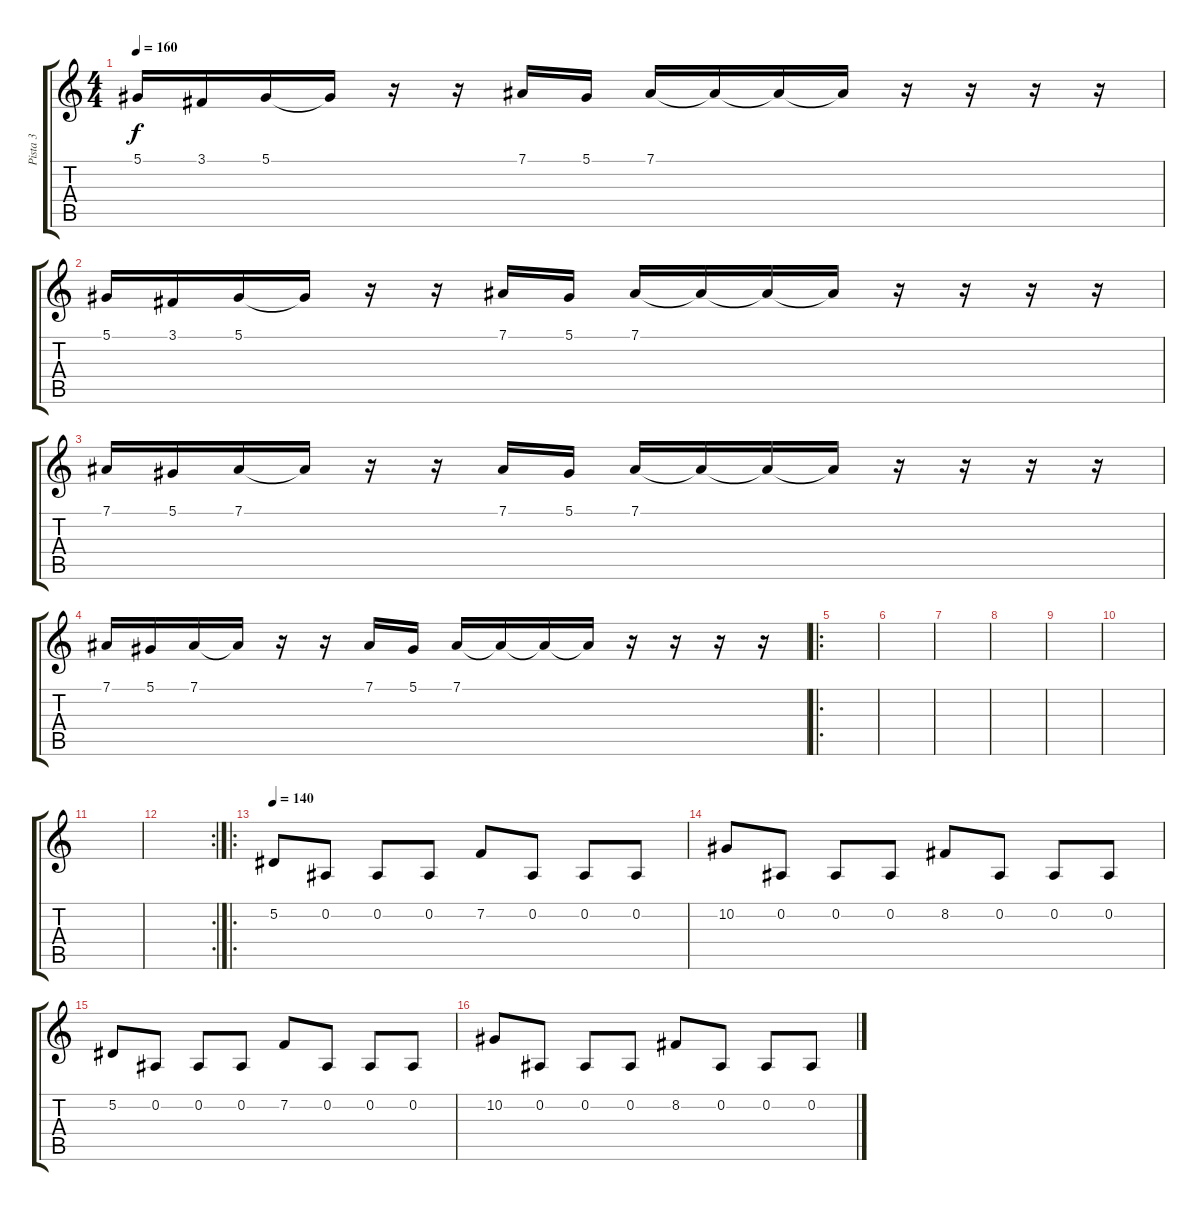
\track ("Pista 3" "Pista 3") {instrument stringensemble1}
\staff {score tabs}
\tuning (Eb4 Bb3 Gb3 Db3 Ab2 Eb2) {hide}
\ts (4 4)
\tempo 160
\clef g2
\ks c
5.1.16{dy f} 3.1.16 5.1.16 5.1{t}.16 r.16 r.16 7.1.16 5.1.16 7.1.16 7.1{t}.16 7.1{t}.16 7.1{t}.16 r.16 r.16 r.16 r.16 |
5.1.16 3.1.16 5.1.16 5.1{t}.16 r.16 r.16 7.1.16 5.1.16 7.1.16 7.1{t}.16 7.1{t}.16 7.1{t}.16 r.16 r.16 r.16 r.16 |
7.1.16 5.1.16 7.1.16 7.1{t}.16 r.16 r.16 7.1.16 5.1.16 7.1.16 7.1{t}.16 7.1{t}.16 7.1{t}.16 r.16 r.16 r.16 r.16 |
7.1.16 5.1.16 7.1.16 7.1{t}.16 r.16 r.16 7.1.16 5.1.16 7.1.16 7.1{t}.16 7.1{t}.16 7.1{t}.16 r.16 r.16 r.16 r.16 |
\ro
|
|
|
|
|
|
|
\rc 2
|
\ro
\tempo 140
5.2.8 0.2.8 0.2.8 0.2.8 7.2.8 0.2.8 0.2.8 0.2.8 |
10.2.8 0.2.8 0.2.8 0.2.8 8.2.8 0.2.8 0.2.8 0.2.8 |
5.2.8 0.2.8 0.2.8 0.2.8 7.2.8 0.2.8 0.2.8 0.2.8 |
10.2.8 0.2.8 0.2.8 0.2.8 8.2.8 0.2.8 0.2.8 0.2.8
